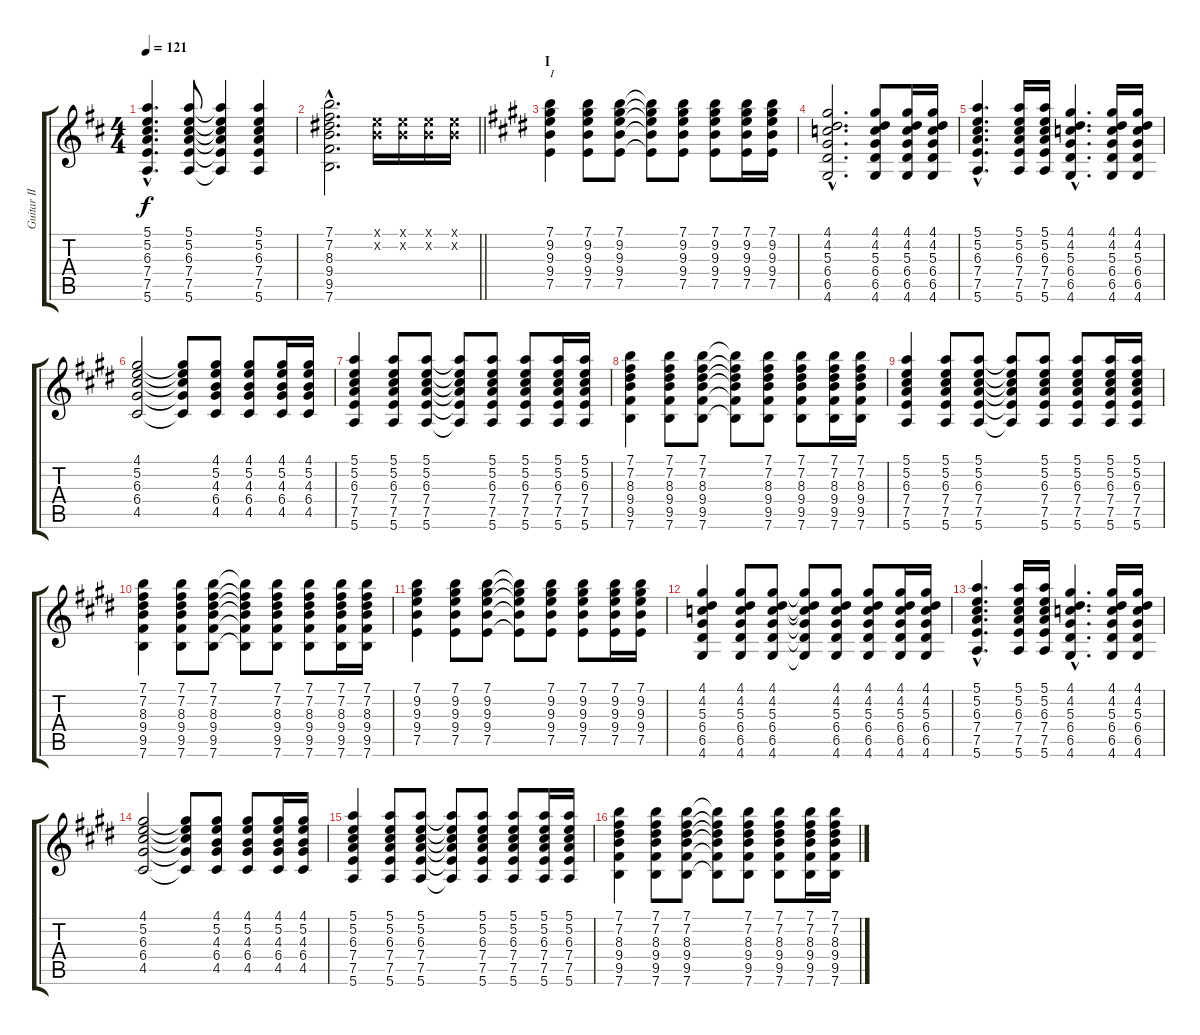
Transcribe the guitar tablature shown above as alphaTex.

\track ("Guitar II" "Guitar II") {instrument distortionguitar}
\staff {score tabs}
\tuning (E4 B3 G3 D3 A2 E2) {hide}
\ts (4 4)
\tempo 121
\clef g2
\ks d
(5.1{hac} 5.2{hac} 6.3{hac} 7.4{hac} 7.5{hac} 5.6{hac}).4{d dy f} (5.1 5.2 6.3 7.4 7.5 5.6).8 (5.1{t} 5.2{t} 6.3{t} 7.4{t} 7.5{t} 5.6{t}).4 (5.1 5.2 6.3 7.4 7.5 5.6).4 |
\barLineRight lightlight
(7.1{hac} 7.2{hac} 8.3{hac} 9.4{hac} 9.5{hac} 7.6{hac}).2{d} (0.1{x} 0.2{x}).16 (0.1{x} 0.2{x}).16 (0.1{x} 0.2{x}).16 (0.1{x} 0.2{x}).16 |
\section ("" "I")
\ks e
(7.1 9.2 9.3 9.4 7.5).4{txt "I"} (7.1 9.2 9.3 9.4 7.5).8 (7.1 9.2 9.3 9.4 7.5).8 (7.1{t} 9.2{t} 9.3{t} 9.4{t} 7.5{t}).8 (7.1 9.2 9.3 9.4 7.5).8 (7.1 9.2 9.3 9.4 7.5).8 (7.1 9.2 9.3 9.4 7.5).16 (7.1 9.2 9.3 9.4 7.5).16 |
(4.1{hac} 4.2{hac} 5.3{hac} 6.4{hac} 6.5{hac} 4.6{hac}).2{d} (4.1 4.2 5.3 6.4 6.5 4.6).8 (4.1 4.2 5.3 6.4 6.5 4.6).16 (4.1 4.2 5.3 6.4 6.5 4.6).16 |
(5.1{hac} 5.2{hac} 6.3{hac} 7.4{hac} 7.5{hac} 5.6{hac}).4{d} (5.1 5.2 6.3 7.4 7.5 5.6).16 (5.1 5.2 6.3 7.4 7.5 5.6).16 (4.1{hac} 4.2{hac} 5.3{hac} 6.4{hac} 6.5{hac} 4.6{hac}).4{d} (4.1 4.2 5.3 6.4 6.5 4.6).16 (4.1 4.2 5.3 6.4 6.5 4.6).16 |
(4.1 5.2 6.3 6.4 4.5).2 (4.1{t} 5.2{t} 6.3{t} 6.4{t} 4.5{t}).8 (4.1 5.2 4.3 6.4 4.5).8 (4.1 5.2 4.3 6.4 4.5).8 (4.1 5.2 4.3 6.4 4.5).16 (4.1 5.2 4.3 6.4 4.5).16 |
(5.1 5.2 6.3 7.4 7.5 5.6).4 (5.1 5.2 6.3 7.4 7.5 5.6).8 (5.1 5.2 6.3 7.4 7.5 5.6).8 (5.1{t} 5.2{t} 6.3{t} 7.4{t} 7.5{t} 5.6{t}).8 (5.1 5.2 6.3 7.4 7.5 5.6).8 (5.1 5.2 6.3 7.4 7.5 5.6).8 (5.1 5.2 6.3 7.4 7.5 5.6).16 (5.1 5.2 6.3 7.4 7.5 5.6).16 |
(7.1 7.2 8.3 9.4 9.5 7.6).4 (7.1 7.2 8.3 9.4 9.5 7.6).8 (7.1 7.2 8.3 9.4 9.5 7.6).8 (7.1{t} 7.2{t} 8.3{t} 9.4{t} 9.5{t} 7.6{t}).8 (7.1 7.2 8.3 9.4 9.5 7.6).8 (7.1 7.2 8.3 9.4 9.5 7.6).8 (7.1 7.2 8.3 9.4 9.5 7.6).16 (7.1 7.2 8.3 9.4 9.5 7.6).16 |
(5.1 5.2 6.3 7.4 7.5 5.6).4 (5.1 5.2 6.3 7.4 7.5 5.6).8 (5.1 5.2 6.3 7.4 7.5 5.6).8 (5.1{t} 5.2{t} 6.3{t} 7.4{t} 7.5{t} 5.6{t}).8 (5.1 5.2 6.3 7.4 7.5 5.6).8 (5.1 5.2 6.3 7.4 7.5 5.6).8 (5.1 5.2 6.3 7.4 7.5 5.6).16 (5.1 5.2 6.3 7.4 7.5 5.6).16 |
(7.1 7.2 8.3 9.4 9.5 7.6).4 (7.1 7.2 8.3 9.4 9.5 7.6).8 (7.1 7.2 8.3 9.4 9.5 7.6).8 (7.1{t} 7.2{t} 8.3{t} 9.4{t} 9.5{t} 7.6{t}).8 (7.1 7.2 8.3 9.4 9.5 7.6).8 (7.1 7.2 8.3 9.4 9.5 7.6).8 (7.1 7.2 8.3 9.4 9.5 7.6).16 (7.1 7.2 8.3 9.4 9.5 7.6).16 |
(7.1 9.2 9.3 9.4 7.5).4 (7.1 9.2 9.3 9.4 7.5).8 (7.1 9.2 9.3 9.4 7.5).8 (7.1{t} 9.2{t} 9.3{t} 9.4{t} 7.5{t}).8 (7.1 9.2 9.3 9.4 7.5).8 (7.1 9.2 9.3 9.4 7.5).8 (7.1 9.2 9.3 9.4 7.5).16 (7.1 9.2 9.3 9.4 7.5).16 |
(4.1 4.2 5.3 6.4 6.5 4.6).4 (4.1 4.2 5.3 6.4 6.5 4.6).8 (4.1 4.2 5.3 6.4 6.5 4.6).8 (4.1{t} 4.2{t} 5.3{t} 6.4{t} 6.5{t} 4.6{t}).8 (4.1 4.2 5.3 6.4 6.5 4.6).8 (4.1 4.2 5.3 6.4 6.5 4.6).8 (4.1 4.2 5.3 6.4 6.5 4.6).16 (4.1 4.2 5.3 6.4 6.5 4.6).16 |
(5.1{hac} 5.2{hac} 6.3{hac} 7.4{hac} 7.5{hac} 5.6{hac}).4{d} (5.1 5.2 6.3 7.4 7.5 5.6).16 (5.1 5.2 6.3 7.4 7.5 5.6).16 (4.1{hac} 4.2{hac} 5.3{hac} 6.4{hac} 6.5{hac} 4.6{hac}).4{d} (4.1 4.2 5.3 6.4 6.5 4.6).16 (4.1 4.2 5.3 6.4 6.5 4.6).16 |
(4.1 5.2 6.3 6.4 4.5).2 (4.1{t} 5.2{t} 6.3{t} 6.4{t} 4.5{t}).8 (4.1 5.2 4.3 6.4 4.5).8 (4.1 5.2 4.3 6.4 4.5).8 (4.1 5.2 4.3 6.4 4.5).16 (4.1 5.2 4.3 6.4 4.5).16 |
(5.1 5.2 6.3 7.4 7.5 5.6).4 (5.1 5.2 6.3 7.4 7.5 5.6).8 (5.1 5.2 6.3 7.4 7.5 5.6).8 (5.1{t} 5.2{t} 6.3{t} 7.4{t} 7.5{t} 5.6{t}).8 (5.1 5.2 6.3 7.4 7.5 5.6).8 (5.1 5.2 6.3 7.4 7.5 5.6).8 (5.1 5.2 6.3 7.4 7.5 5.6).16 (5.1 5.2 6.3 7.4 7.5 5.6).16 |
(7.1 7.2 8.3 9.4 9.5 7.6).4 (7.1 7.2 8.3 9.4 9.5 7.6).8 (7.1 7.2 8.3 9.4 9.5 7.6).8 (7.1{t} 7.2{t} 8.3{t} 9.4{t} 9.5{t} 7.6{t}).8 (7.1 7.2 8.3 9.4 9.5 7.6).8 (7.1 7.2 8.3 9.4 9.5 7.6).8 (7.1 7.2 8.3 9.4 9.5 7.6).16 (7.1 7.2 8.3 9.4 9.5 7.6).16
